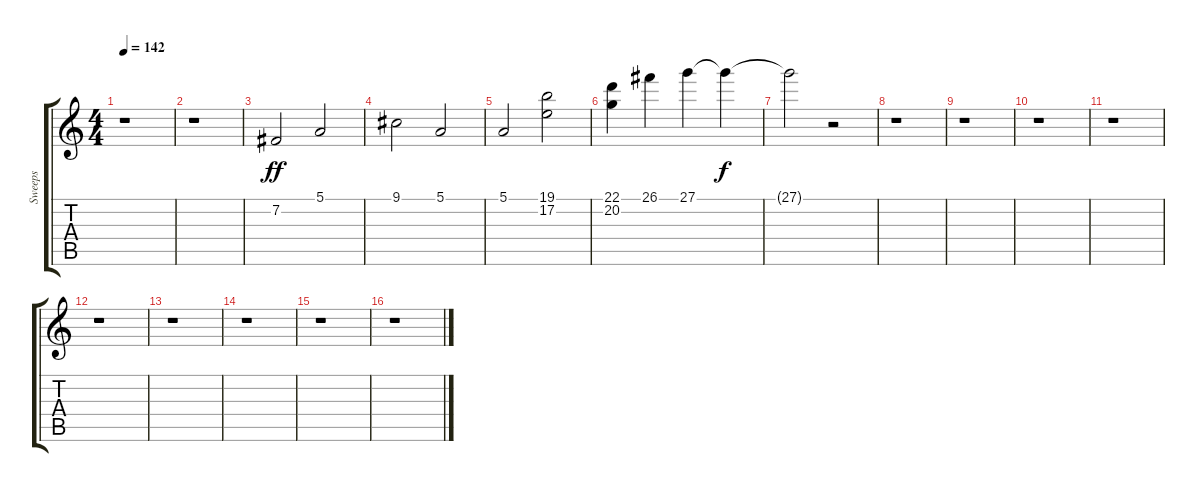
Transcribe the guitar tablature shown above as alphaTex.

\track ("Sweeps" "Sweeps") {instrument seashore}
\staff {score tabs}
\tuning (E4 B3 G3 D3 A2 E2) {hide}
\ts (4 4)
\tempo 142
\clef g2
\ks c
r.1{dy ff} |
r.1 |
7.2.2 5.1.2 |
9.1.2 5.1.2 |
5.1.2 (19.1 17.2).2 |
(22.1 20.2).4 26.1.4 27.1.4 27.1{t}.4{dy f} |
27.1{t}.2 r.2 |
r.1 |
r.1 |
r.1 |
r.1 |
r.1 |
r.1 |
r.1 |
r.1 |
r.1
